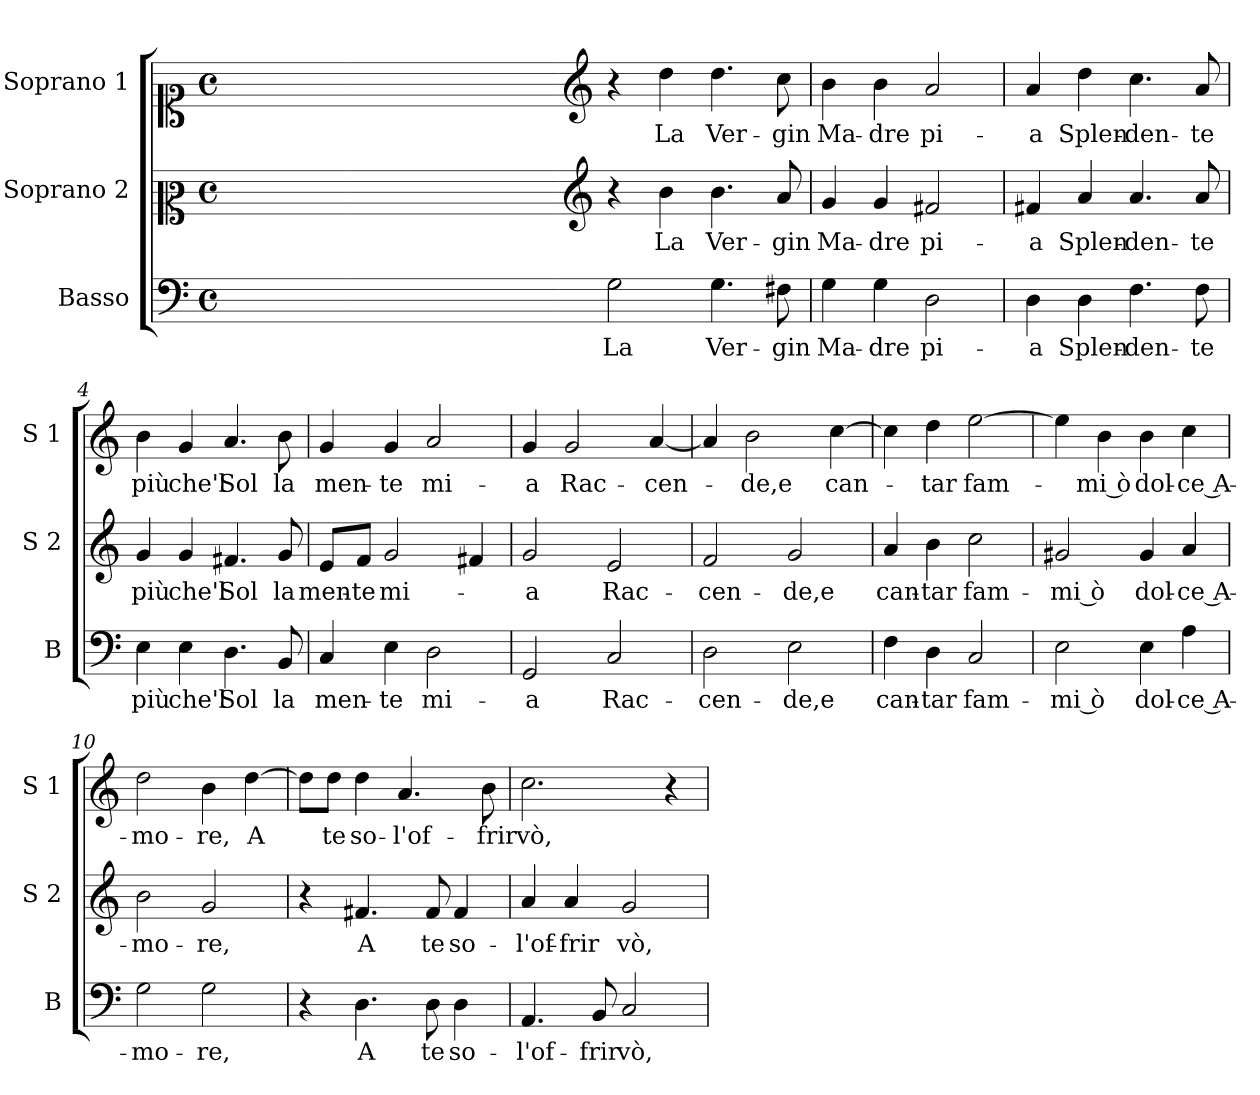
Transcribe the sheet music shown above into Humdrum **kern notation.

**kern	**text	**kern	**text	**kern	**text
*part3	*part3	*part2	*part2	*part1	*part1
*staff3	*staff3	*staff2	*staff2	*staff1	*staff1
*I"Basso	*	*I"Soprano 2	*	*I"Soprano 1	*
*I'B	*	*I'S 2	*	*I'S 1	*
*clefF4	*	*clefC2	*	*clefC1	*
*k[]	*	*k[]	*	*k[]	*
*C:	*	*C:	*	*C:	*
*M4/4	*	*M4/4	*	*M4/4	*
*met(c)	*	*met(c)	*	*met(c)	*
=	=	=	=	=	=
1ryy	.	1ryy	.	1ryy	.
=1X-	=1X-	=1X-	=1X-	=1X-	=1X-
4ryy	.	4ryy	.	4ryy	.
4ryy	.	4ryy	.	4ryy	.
4ryy	.	4ryy	.	4ryy	.
4ryy	.	4ryy	.	4ryy	.
=1-	=1-	=1-	=1-	=1-	=1-
*	*	*clefG2	*	*clefG2	*
!	!LO:LY:b	!	!	!	!
2G\	La	4r	.	4r	.
!	!	!	!LO:LY:b	!	!LO:LY:b
.	.	4b\	La	4dd\	La
!	!LO:LY:b	!	!LO:LY:b	!	!LO:LY:b
4.G\	Ver-	4.b\	Ver-	4.dd\	Ver-
!	!LO:LY:b	!	!LO:LY:b	!	!LO:LY:b
8F#X\	-gin	8a/	-gin	8cc\	-gin
=2	=2	=2	=2	=2	=2
!	!LO:LY:b	!	!LO:LY:b	!	!LO:LY:b
4G\	Ma-	4g/	Ma-	4b\	Ma-
!	!LO:LY:b	!	!LO:LY:b	!	!LO:LY:b
4G\	-dre	4g/	-dre	4b\	-dre
!	!LO:LY:b	!	!LO:LY:b	!	!LO:LY:b
2D\	pi-	2f#X/	pi-	2a/	pi-
=3	=3	=3	=3	=3	=3
!	!LO:LY:b	!	!LO:LY:b	!	!LO:LY:b
4D\	-a	4f#X/	-a	4a/	-a
!	!LO:LY:b	!	!LO:LY:b	!	!LO:LY:b
4D\	Splen-	4a/	Splen-	4dd\	Splen-
!	!LO:LY:b	!	!LO:LY:b	!	!LO:LY:b
4.F\	-den-	4.a/	-den-	4.cc\	-den-
!	!LO:LY:b	!	!LO:LY:b	!	!LO:LY:b
8F\	-te	8a/	-te	8a/	-te
=4	=4	=4	=4	=4	=4
!	!LO:LY:b	!	!LO:LY:b	!	!LO:LY:b
4E\	più	4g/	più	4b\	più
!	!LO:LY:b	!	!LO:LY:b	!	!LO:LY:b
4E\	che'l	4g/	che'l	4g/	che'l
!	!LO:LY:b	!	!LO:LY:b	!	!LO:LY:b
4.D\	Sol	4.f#X/	Sol	4.a/	Sol
!	!LO:LY:b	!	!LO:LY:b	!	!LO:LY:b
8BB/	la	8g/	la	8b\	la
!!LO:LB:g=z
=5	=5	=5	=5	=5	=5
!	!LO:LY:b	!	!LO:LY:b	!	!LO:LY:b
4C/	men-	8e/L	men-	4g/	men-
!	!	!	!LO:LY:b	!	!
.	.	8f/J	-te	.	.
!	!LO:LY:b	!	!LO:LY:b	!	!LO:LY:b
4E\	-te	2g/	mi-	4g/	-te
!	!LO:LY:b	!	!	!	!LO:LY:b
2D\	mi-	.	.	2a/	mi-
.	.	4f#X/	.	.	.
=6	=6	=6	=6	=6	=6
!	!LO:LY:b	!	!LO:LY:b	!	!LO:LY:b
2GG/	-a	2g/	-a	4g/	-a
!	!	!	!	!	!LO:LY:b
.	.	.	.	2g/	Rac-
!	!LO:LY:b	!	!LO:LY:b	!	!
2C/	Rac-	2e/	Rac-	.	.
!	!	!	!	!	!LO:LY:b
.	.	.	.	[4a/	-cen-
=7	=7	=7	=7	=7	=7
!	!LO:LY:b	!	!LO:LY:b	!	!
2D\	-cen-	2f/	-cen-	4a/]	.
!	!	!	!	!	!LO:LY:b
.	.	.	.	2b\	-de,e
!	!LO:LY:b	!	!LO:LY:b	!	!
2E\	-de,e	2g/	-de,e	.	.
!	!	!	!	!	!LO:LY:b
.	.	.	.	[4cc\	can-
=8	=8	=8	=8	=8	=8
!	!LO:LY:b	!	!LO:LY:b	!	!
4F\	can-	4a/	can-	4cc\]	.
!	!LO:LY:b	!	!LO:LY:b	!	!LO:LY:b
4D\	-tar	4b\	-tar	4dd\	-tar
!	!LO:LY:b	!	!LO:LY:b	!	!LO:LY:b
2C/	fam-	2cc\	fam-	[2ee\	fam-
=9	=9	=9	=9	=9	=9
!	!LO:LY:b	!	!LO:LY:b	!	!
2E\	-mi ò	2g#X/	-mi ò	4ee\]	.
!	!	!	!	!	!LO:LY:b
.	.	.	.	4b\	-mi ò
!	!LO:LY:b	!	!LO:LY:b	!	!LO:LY:b
4E\	dol-	4g#/	dol-	4b\	dol-
!	!LO:LY:b	!	!LO:LY:b	!	!LO:LY:b
4A\	-ce A-	4a/	-ce A-	4cc\	-ce A-
=10	=10	=10	=10	=10	=10
!	!LO:LY:b	!	!LO:LY:b	!	!LO:LY:b
2G\	-mo-	2b\	-mo-	2dd\	-mo-
!	!LO:LY:b	!	!LO:LY:b	!	!LO:LY:b
2G\	-re,	2g/	-re,	4b\	-re,
!	!	!	!	!	!LO:LY:b
.	.	.	.	[4dd\	A
!!LO:LB:g=z
=11	=11	=11	=11	=11	=11
4r	.	4r	.	8dd\L]	.
!	!	!	!	!	!LO:LY:b
.	.	.	.	8dd\J	te
!	!LO:LY:b	!	!LO:LY:b	!	!LO:LY:b
4.D\	A	4.f#X/	A	4dd\	so-
!	!	!	!	!	!LO:LY:b
.	.	.	.	4.a/	-l'of-
!	!LO:LY:b	!	!LO:LY:b	!	!
8D\	te	8f#/	te	.	.
!	!LO:LY:b	!	!LO:LY:b	!	!
4D\	so-	4f#/	so-	.	.
!	!	!	!	!	!LO:LY:b
.	.	.	.	8b\	-frir
=12	=12	=12	=12	=12	=12
!	!LO:LY:b	!	!LO:LY:b	!	!LO:LY:b
4.AA/	-l'of-	4a/	-l'of-	2.cc\	vò,
!	!	!	!LO:LY:b	!	!
.	.	4a/	-frir	.	.
!	!LO:LY:b	!	!	!	!
8BB/	-frir	.	.	.	.
!	!LO:LY:b	!	!LO:LY:b	!	!
2C/	vò,	2g/	vò,	.	.
.	.	.	.	4r	.
=	=	=	=	=	=
*-	*-	*-	*-	*-	*-
